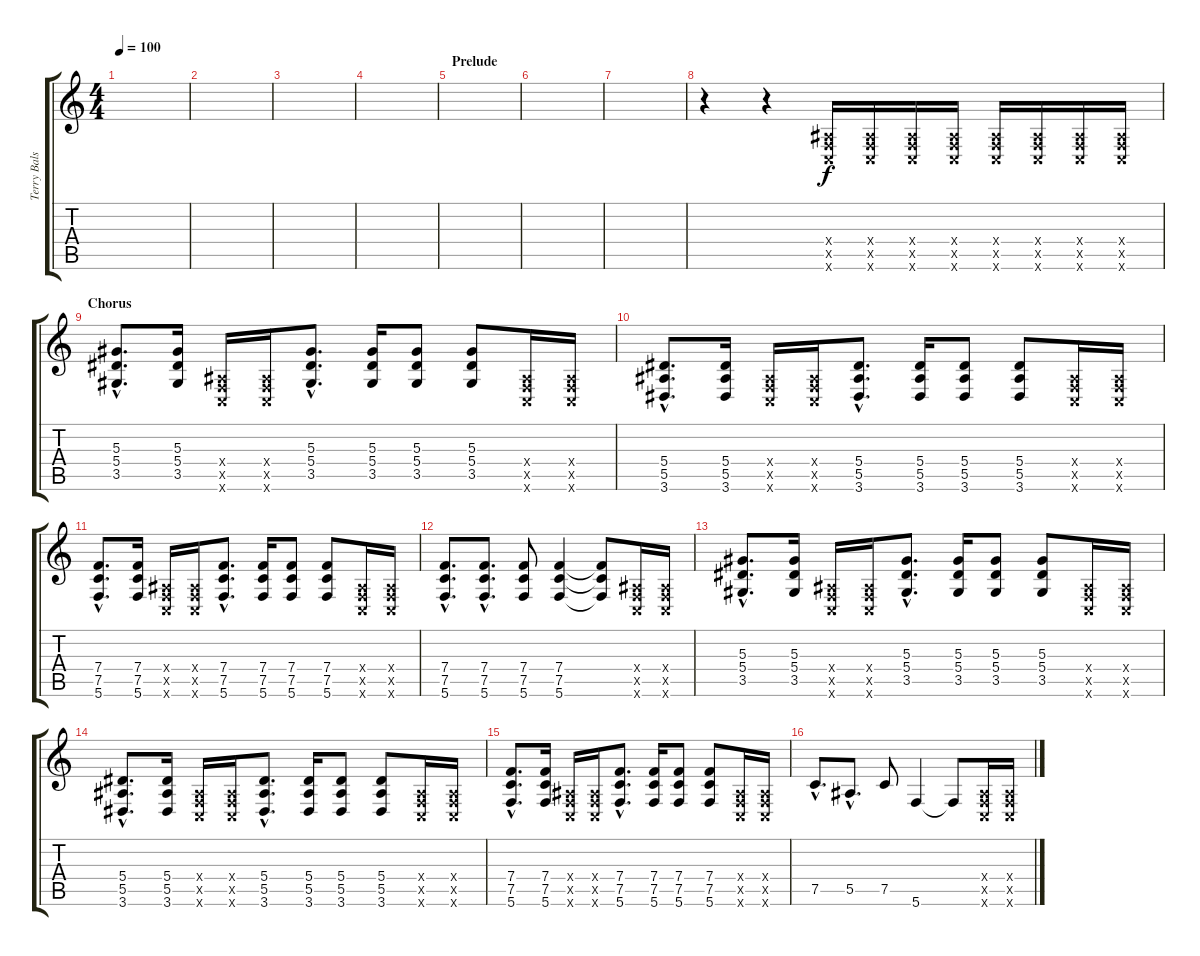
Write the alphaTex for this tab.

\track ("Terry Balsamo (Distortion Guitar)" "Terry Bals") {instrument distortionguitar}
\staff {score tabs}
\tuning (C4 G3 Eb3 Bb2 F2 C2) {hide}
\ts (4 4)
\tempo 100
\clef g2
\ks c
|
|
|
|
\section ("" "Prelude")
|
|
|
r.4 r.4 (0.4{x} 0.5{x} 0.6{x}).16 (0.4{x} 0.5{x} 0.6{x}).16 (0.4{x} 0.5{x} 0.6{x}).16 (0.4{x} 0.5{x} 0.6{x}).16 (0.4{x} 0.5{x} 0.6{x}).16 (0.4{x} 0.5{x} 0.6{x}).16 (0.4{x} 0.5{x} 0.6{x}).16 (0.4{x} 0.5{x} 0.6{x}).16 |
\section ("" "Chorus")
(5.3{hac} 5.4{hac} 3.5{hac}).8{d} (5.3 5.4 3.5).16 (0.4{x} 0.5{x} 0.6{x}).16 (0.4{x} 0.5{x} 0.6{x}).16 (5.3{hac} 5.4{hac} 3.5{hac}).8{d} (5.3 5.4 3.5).16 (5.3 5.4 3.5).8 (5.3 5.4 3.5).8 (0.4{x} 0.5{x} 0.6{x}).16 (0.4{x} 0.5{x} 0.6{x}).16 |
(5.4{hac} 5.5{hac} 3.6{hac}).8{d} (5.4 5.5 3.6).16 (0.4{x} 0.5{x} 0.6{x}).16 (0.4{x} 0.5{x} 0.6{x}).16 (5.4{hac} 5.5{hac} 3.6{hac}).8{d} (5.4 5.5 3.6).16 (5.4 5.5 3.6).8 (5.4 5.5 3.6).8 (0.4{x} 0.5{x} 0.6{x}).16 (0.4{x} 0.5{x} 0.6{x}).16 |
(7.4{hac} 7.5{hac} 5.6{hac}).8{d} (7.4 7.5 5.6).16 (0.4{x} 0.5{x} 0.6{x}).16 (0.4{x} 0.5{x} 0.6{x}).16 (7.4{hac} 7.5{hac} 5.6{hac}).8{d} (7.4 7.5 5.6).16 (7.4 7.5 5.6).8 (7.4 7.5 5.6).8 (0.4{x} 0.5{x} 0.6{x}).16 (0.4{x} 0.5{x} 0.6{x}).16 |
(7.4{hac} 7.5{hac} 5.6{hac}).8{d} (7.4{hac} 7.5{hac} 5.6{hac}).8{d} (7.4 7.5 5.6).8 (7.4 7.5 5.6).4 (7.4{t} 7.5{t} 5.6{t}).8 (0.4{x} 0.5{x} 0.6{x}).16 (0.4{x} 0.5{x} 0.6{x}).16 |
(5.3{hac} 5.4{hac} 3.5{hac}).8{d} (5.3 5.4 3.5).16 (0.4{x} 0.5{x} 0.6{x}).16 (0.4{x} 0.5{x} 0.6{x}).16 (5.3{hac} 5.4{hac} 3.5{hac}).8{d} (5.3 5.4 3.5).16 (5.3 5.4 3.5).8 (5.3 5.4 3.5).8 (0.4{x} 0.5{x} 0.6{x}).16 (0.4{x} 0.5{x} 0.6{x}).16 |
(5.4{hac} 5.5{hac} 3.6{hac}).8{d} (5.4 5.5 3.6).16 (0.4{x} 0.5{x} 0.6{x}).16 (0.4{x} 0.5{x} 0.6{x}).16 (5.4{hac} 5.5{hac} 3.6{hac}).8{d} (5.4 5.5 3.6).16 (5.4 5.5 3.6).8 (5.4 5.5 3.6).8 (0.4{x} 0.5{x} 0.6{x}).16 (0.4{x} 0.5{x} 0.6{x}).16 |
(7.4{hac} 7.5{hac} 5.6{hac}).8{d} (7.4 7.5 5.6).16 (0.4{x} 0.5{x} 0.6{x}).16 (0.4{x} 0.5{x} 0.6{x}).16 (7.4{hac} 7.5{hac} 5.6{hac}).8{d} (7.4 7.5 5.6).16 (7.4 7.5 5.6).8 (7.4 7.5 5.6).8 (0.4{x} 0.5{x} 0.6{x}).16 (0.4{x} 0.5{x} 0.6{x}).16 |
7.5{hac}.8{d} 5.5{hac}.8{d} 7.5.8 5.6.4 5.6{t}.8 (0.4{x} 0.5{x} 0.6{x}).16 (0.4{x} 0.5{x} 0.6{x}).16
